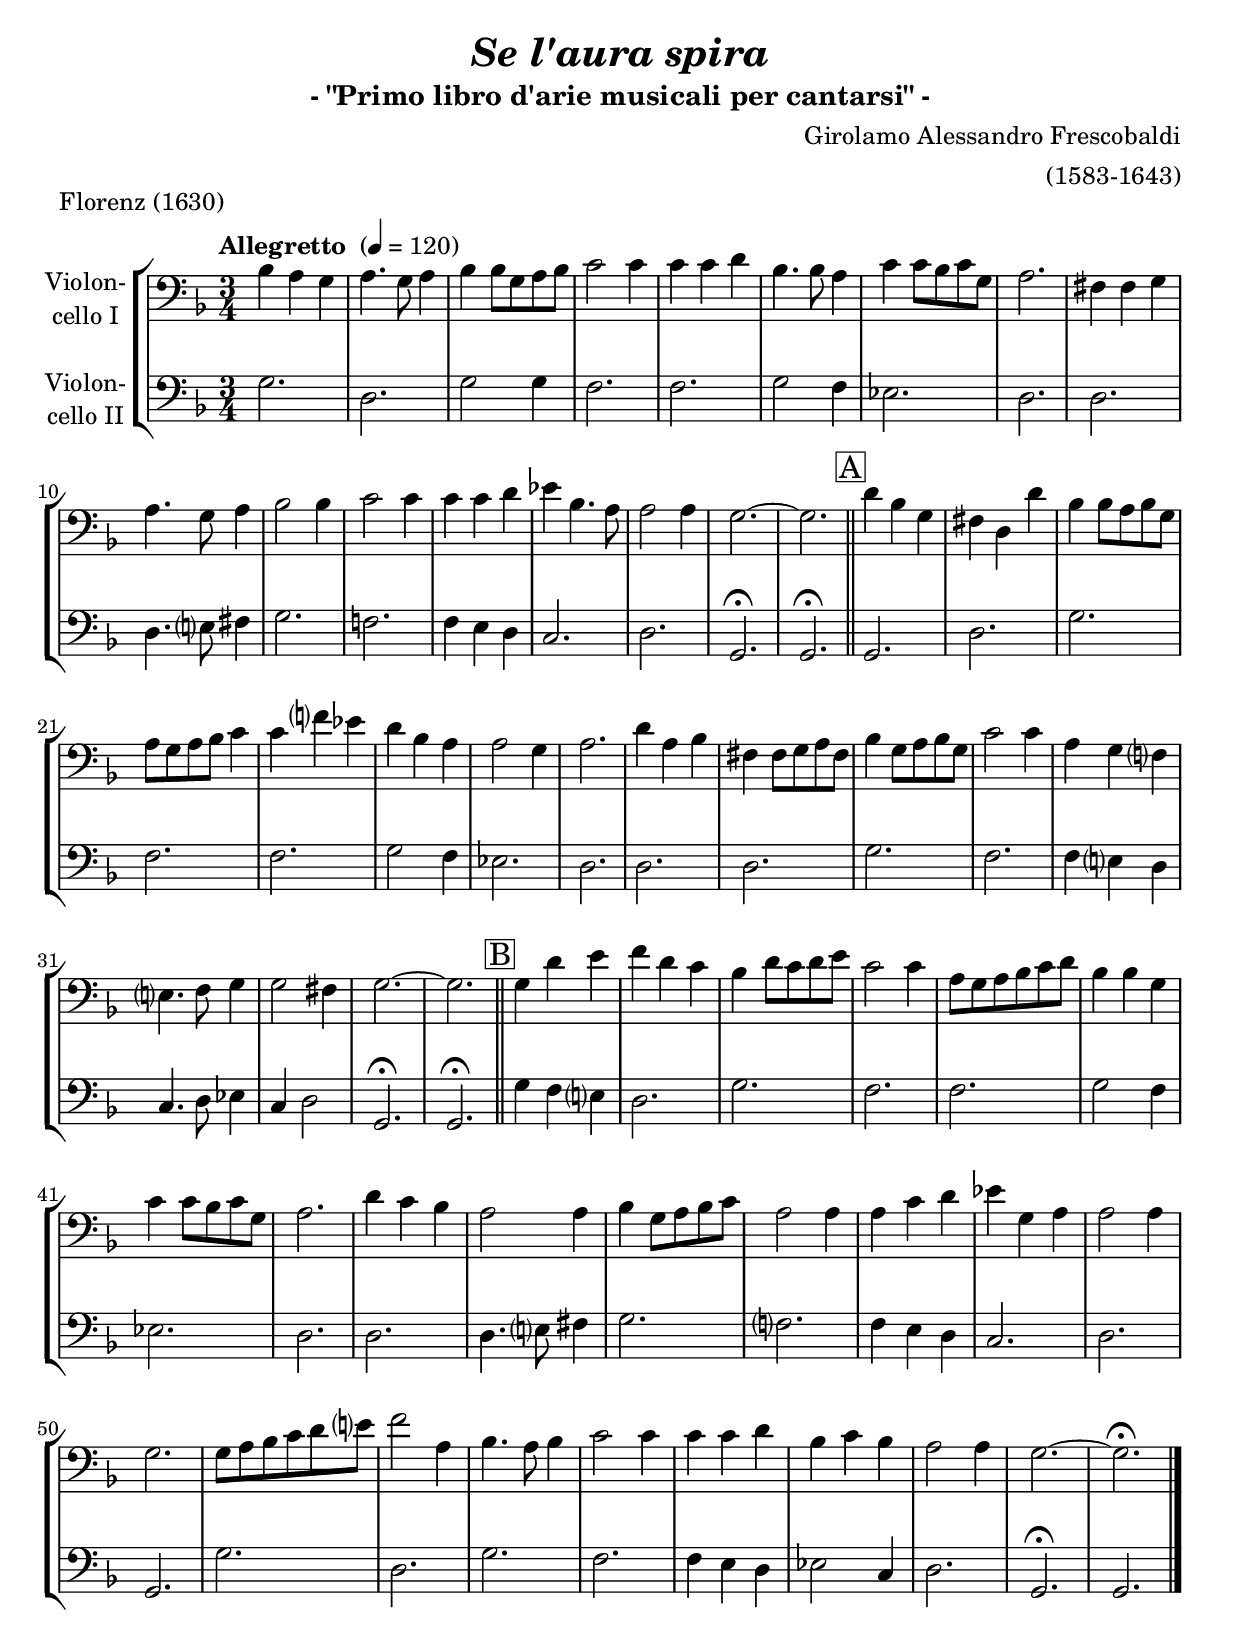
\version "2.18.2"
\include "deutsch.ly"
  
#(set-global-staff-size 21.5)

\header {
  title     = \markup \bold \italic "Se l'aura spira"
  subtitle  = "- \"Primo libro d'arie musicali per cantarsi\" -"
  composer  = "Girolamo Alessandro Frescobaldi"
  arranger  = "(1583-1643)"
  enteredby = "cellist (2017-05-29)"
  piece     = "Florenz (1630)"
}

voiceconsts = {
  \key c \major
  \time 3/4
  \clef "bass"
% \numericTimeSignature
  \compressFullBarRests
  % Set default beaming for all staves
%  \set Timing.beamExceptions = #'()
%  \set Timing.baseMoment     = #(ly:make-moment 1 4)
%  \set Timing.beatStructure  = #'(1 1 1)
  \tempo "Allegretto " 4=120
}

mist = "string ensemble 1"
%minstr = "accordion"
miba = "cello"
milo = "bassoon"

boxa = { \bar "||" \mark \markup \box "A" }
boxb = { \bar "||" \mark \markup \box "B" }

va = \relative c {
  \voiceconsts

  f4 e d
  e4. d8 e4
  f f8 d e f
  g2 g4
  g g a
  f4. f8 e4
  g g8 f g d

  e2.
  cis4 cis d
  e4. d8 e4
  f2 f4
  g2 g4
  g g a
  b f4. e8
  e2 e4
  d2.~
  d \boxa
  a'4 f d
  cis a a'
  f f8 e f d
  e d e f g4
  g c? b
  a f e
  e2 d4

  e2.
  a4 e f
  cis cis8 d e cis
  f4 d8 e f d
  g2 g4
  e d c?
  h?4. c8 d4
  d2 cis4

  d2.~
  d \boxb
  d4 a' h
  c a g
  f a8 g a h
  g2 g4
  e8 d e f g a
  f4 f d

  g g8 f g d
  e2.
  a4 g f
  e2 e4
  f d8 e f g
  e2 e4
  e g a
  b d, e

  e2 e4
  d2.
  d8 e f g a h?
  c2 e,4
  f4. e8 f4
  g2 g4
  g g a
  f g f

  e2 e4
  d2.~
  d\fermata \bar "|."
}

vb = \relative c {
  \voiceconsts

  d2.
  a
  d2 d4
  c2.
  c
  d2 c4
  b2.
  a
  a
  a4. h?8 cis4
  d2.

  c!
  c4 h a
  g2.
  a
  d,\fermata
  d\fermata \boxa
  d
  a'
  d
  c
  c
  d2 c4
  b2.
  a

  a
  a
  d
  c
  c4 h? a
  g4. a8 b4
  g a2
  d,2.\fermata
  d\fermata \boxb
  d'4 c h?
  a2.
  d

  c
  c
  d2 c4
  b2.
  a
  a
  a4. h?8 cis4
  d2.
  c?
  c4 h a
  g2.
  a
  d,

  d'
  a
  d
  c
  c4 h a
  b2 g4
  a2.
  d,\fermata
  d \bar "|."
}


music = \new StaffGroup <<
      \new Staff {
	\set Staff.midiInstrument = \miba
	\set Staff.instrumentName = \markup \center-column { "Violon-" "cello I" }
	\transpose c f { \va }
      }

      \new Staff {
	\set Staff.midiInstrument = \milo
	\set Staff.instrumentName = \markup \center-column { "Violon-" "cello II" }
	\transpose c f { \vb }
      }
>>

\book {
  \score {
    \music
    \layout {}
  }

  \score {
    \unfoldRepeats \music

    \midi {
      \context {
        \Score
      }
    }
  }
}
